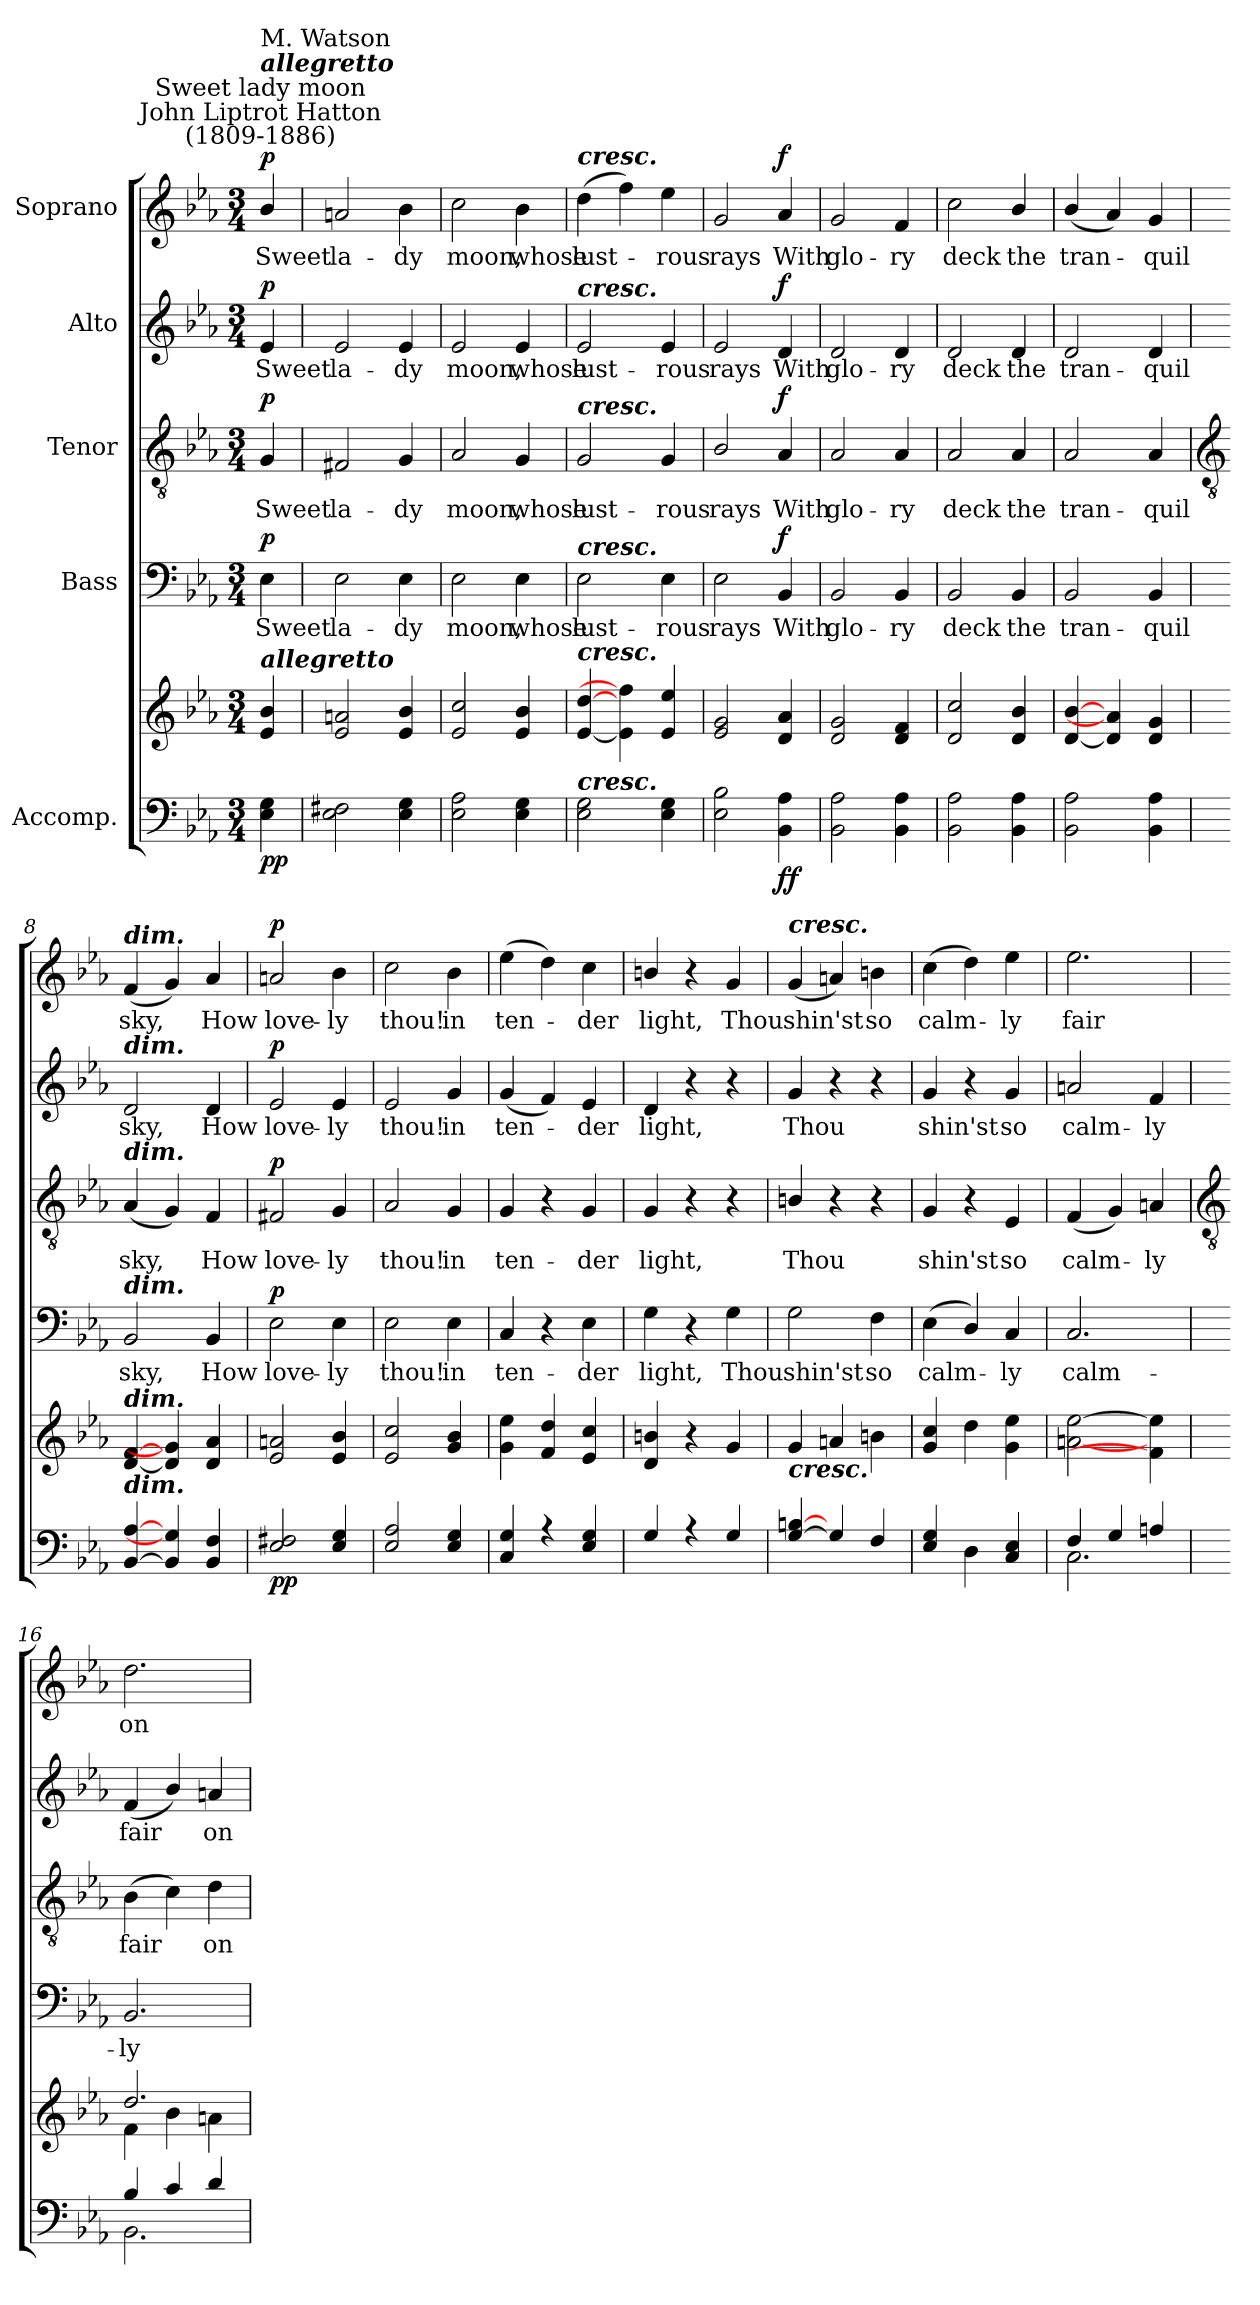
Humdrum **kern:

**kern	**kern	**dynam	**kern	**text	**dynam	**kern	**text	**dynam	**kern	**text	**dynam	**kern	**text	**dynam
*part5	*part5	*part5	*part4	*part4	*part4	*part3	*part3	*part3	*part2	*part2	*part2	*part1	*part1	*part1
*staff6	*staff5	*staff5/6	*staff4	*staff4	*staff4	*staff3	*staff3	*staff3	*staff2	*staff2	*staff2	*staff1	*staff1	*staff1
*I"Accomp.	*	*	*I"Bass	*	*	*I"Tenor	*	*	*I"Alto	*	*	*I"Soprano	*	*
*clefF4	*clefG2	*	*clefF4	*	*	*clefGv2	*	*	*clefG2	*	*	*clefG2	*	*
*k[b-e-a-]	*k[b-e-a-]	*	*k[b-e-a-]	*	*	*k[b-e-a-]	*	*	*k[b-e-a-]	*	*	*k[b-e-a-]	*	*
*E-:	*E-:	*	*E-:	*	*	*E-:	*	*	*E-:	*	*	*E-:	*	*
*M3/4	*M3/4	*	*M3/4	*	*	*M3/4	*	*	*M3/4	*	*	*M3/4	*	*
*MM138	*MM138	*	*MM138	*	*	*MM138	*	*	*MM138	*	*	*MM138	*	*
=	=	=	=	=	=	=	=	=	=	=	=	=	=	=
!	!	!	!	!	!	!	!	!	!	!	!	!LO:TX:a:cj:t=John Liptrot Hatton\n(1809-1886)	!	!
!	!	!	!	!	!	!	!	!	!	!	!	!LO:TX:a:cj:t=Sweet lady moon	!	!
!	!	!	!	!	!	!	!	!	!	!	!	!LO:TX:a:Bi:t=allegretto	!	!
!	!	!	!	!	!	!	!	!	!	!	!	!LO:TX:a:t=M. Watson	!	!
!	!LO:TX:a:Bi:t=allegretto	!	!	!	!	!	!	!	!	!	!	!	!	!
!	!	!LO:DY:b=2	!	!LO:LY:b	!	!	!LO:LY:b	!	!	!LO:LY:b	!	!	!LO:LY:b	!
!	!	!LO:DY:n=1:b	!	!	!LO:DY:b	!	!	!LO:DY:b	!	!	!LO:DY:b	!	!	!LO:DY:b
4E- 4G	4e-/ 4b-/	p p	4E-	Sweet	p	4G	Sweet	p	4e-	Sweet	p	4b-/	Sweet	p
=1	=1	=1	=1	=1	=1	=1	=1	=1	=1	=1	=1	=1	=1	=1
!	!	!	!	!LO:LY:b	!	!	!LO:LY:b	!	!	!LO:LY:b	!	!	!LO:LY:b	!
2E- 2F#X	2e- 2an	.	2E-	la-	.	2F#X	la-	.	2e-	la-	.	2an	la-	.
!	!	!	!	!LO:LY:b	!	!	!LO:LY:b	!	!	!LO:LY:b	!	!	!LO:LY:b	!
4E- 4G	4e- 4b-	.	4E-	-dy	.	4G	-dy	.	4e-	-dy	.	4b-	-dy	.
=2	=2	=2	=2	=2	=2	=2	=2	=2	=2	=2	=2	=2	=2	=2
!	!	!	!	!LO:LY:b	!	!	!LO:LY:b	!	!	!LO:LY:b	!	!	!LO:LY:b	!
2E- 2A-	2e- 2cc	.	2E-	moon,	.	2A-	moon,	.	2e-	moon,	.	2cc	moon,	.
!	!	!	!	!LO:LY:b	!	!	!LO:LY:b	!	!	!LO:LY:b	!	!	!LO:LY:b	!
4E- 4G	4e- 4b-	.	4E-	whose	.	4G	whose	.	4e-	whose	.	4b-	whose	.
=3	=3	=3	=3	=3	=3	=3	=3	=3	=3	=3	=3	=3	=3	=3
!	!	!	!	!	!	!	!	!	!	!	!	!LO:TX:a:Bi:t=cresc.	!	!
!	!	!	!	!	!	!	!	!	!LO:TX:a:Bi:t=cresc.	!	!	!	!	!
!	!	!	!	!	!	!LO:TX:a:Bi:t=cresc.	!	!	!	!	!	!	!	!
!	!	!	!LO:TX:a:Bi:t=cresc.	!	!	!	!	!	!	!	!	!	!	!
!	!LO:TX:a:Bi:t=cresc.	!	!	!	!	!	!	!	!	!	!	!	!	!
!LO:TX:a:Bi:t=cresc.	!	!	!	!	!	!	!	!	!	!	!	!	!	!
!	!	!	!	!LO:LY:b	!	!	!LO:LY:b	!	!	!LO:LY:b	!	!	!LO:LY:b	!
2E- 2G	[4e- [4dd	.	2E-	lust-	.	2G	lust-	.	2e-	lust-	.	(>4dd	lust-	.
.	4e-] 4ff]	.	.	.	.	.	.	.	.	.	.	4ff)	.	.
!	!	!	!	!LO:LY:b	!	!	!LO:LY:b	!	!	!LO:LY:b	!	!	!LO:LY:b	!
4E- 4G	4e- 4ee-	.	4E-	-rous	.	4G	-rous	.	4e-	-rous	.	4ee-	rous	.
=4	=4	=4	=4	=4	=4	=4	=4	=4	=4	=4	=4	=4	=4	=4
!	!	!	!	!LO:LY:b	!	!	!LO:LY:b	!	!	!LO:LY:b	!	!	!LO:LY:b	!
2E- 2B-	2e- 2g	.	2E-	rays	.	2B-/	rays	.	2e-	rays	.	2g	rays	.
!	!	!LO:DY:b=2	!	!LO:LY:b	!	!	!LO:LY:b	!	!	!LO:LY:b	!	!	!LO:LY:b	!
!	!	!LO:DY:n=1:b	!	!	!LO:DY:b	!	!	!LO:DY:b	!	!	!LO:DY:b	!	!	!LO:DY:b
4BB- 4A-	4d 4a-	f f	4BB-	With	f	4A-	With	f	4d	With	f	4a-	With	f
=5	=5	=5	=5	=5	=5	=5	=5	=5	=5	=5	=5	=5	=5	=5
!	!	!	!	!LO:LY:b	!	!	!LO:LY:b	!	!	!LO:LY:b	!	!	!LO:LY:b	!
2BB- 2A-	2d 2g	.	2BB-	glo-	.	2A-	glo-	.	2d	glo-	.	2g	glo-	.
!	!	!	!	!LO:LY:b	!	!	!LO:LY:b	!	!	!LO:LY:b	!	!	!LO:LY:b	!
4BB- 4A-	4d 4f	.	4BB-	-ry	.	4A-	-ry	.	4d	-ry	.	4f	-ry	.
=6	=6	=6	=6	=6	=6	=6	=6	=6	=6	=6	=6	=6	=6	=6
!	!	!	!	!LO:LY:b	!	!	!LO:LY:b	!	!	!LO:LY:b	!	!	!LO:LY:b	!
2BB- 2A-	2d 2cc	.	2BB-	deck	.	2A-	deck	.	2d	deck	.	2cc	deck	.
!	!	!	!	!LO:LY:b	!	!	!LO:LY:b	!	!	!LO:LY:b	!	!	!LO:LY:b	!
4BB- 4A-	4d/ 4b-/	.	4BB-	the	.	4A-	the	.	4d	the	.	4b-/	the	.
=7	=7	=7	=7	=7	=7	=7	=7	=7	=7	=7	=7	=7	=7	=7
!	!	!	!	!LO:LY:b	!	!	!LO:LY:b	!	!	!LO:LY:b	!	!	!LO:LY:b	!
2BB- 2A-	[4d/ [4b-/	.	2BB-	tran-	.	2A-	tran-	.	2d	tran-	.	(<4b-/	tran-	.
.	4d] 4a-]	.	.	.	.	.	.	.	.	.	.	4a-)	.	.
!	!	!	!	!LO:LY:b	!	!	!LO:LY:b	!	!	!LO:LY:b	!	!	!LO:LY:b	!
4BB- 4A-	4d 4g	.	4BB-	-quil	.	4A-	-quil	.	4d	-quil	.	4g	quil	.
!!LO:LB:g=z
=8	=8	=8	=8	=8	=8	=8	=8	=8	=8	=8	=8	=8	=8	=8
*	*	*	*	*	*	*clefGv2	*	*	*	*	*	*	*	*
*^	*	*	*	*	*	*	*	*	*	*	*	*	*	*
!	!	!	!	!	!	!	!	!	!	!	!	!	!LO:TX:a:Bi:t=dim.	!	!
!	!	!	!	!	!	!	!	!	!	!LO:TX:a:Bi:t=dim.	!	!	!	!	!
!	!	!	!	!	!	!	!LO:TX:a:Bi:t=dim.	!	!	!	!	!	!	!	!
!	!	!	!	!LO:TX:a:Bi:t=dim.	!	!	!	!	!	!	!	!	!	!	!
!	!	!LO:TX:a:Bi:t=dim.	!	!	!	!	!	!	!	!	!	!	!	!	!
!LO:TX:a:Bi:t=dim.	!	!	!	!	!	!	!	!	!	!	!	!	!	!	!
!	!LO:N:vis=1	!	!	!	!LO:LY:b	!	!	!LO:LY:b	!	!	!LO:LY:b	!	!	!LO:LY:b	!
[4BB- [4A-	2.ryy	[4d [4f	.	2BB-	sky,	.	(<4A-	sky,	.	2d	sky,	.	(<4f	sky,	.
4BB-] 4G]	.	4d] 4g]	.	.	.	.	4G)	.	.	.	.	.	4g)	.	.
!	!	!	!	!	!LO:LY:b	!	!	!LO:LY:b	!	!	!LO:LY:b	!	!	!LO:LY:b	!
4BB- 4F	.	4d 4a-	.	4BB-	How	.	4F	How	.	4d	How	.	4a-	How	.
=9	=9	=9	=9	=9	=9	=9	=9	=9	=9	=9	=9	=9	=9	=9	=9
!	!LO:N:vis=1	!	!LO:DY:b=2	!	!LO:LY:b	!	!	!LO:LY:b	!	!	!LO:LY:b	!	!	!LO:LY:b	!
!	!	!	!LO:DY:n=1:b	!	!	!LO:DY:b	!	!	!LO:DY:b	!	!	!LO:DY:b	!	!	!LO:DY:b
2E- 2F#X	2.ryy	2e- 2an	p p	2E-	love-	p	2F#X	love-	p	2e-	love-	p	2an	love-	p
!	!	!	!	!	!LO:LY:b	!	!	!LO:LY:b	!	!	!LO:LY:b	!	!	!LO:LY:b	!
4E- 4G	.	4e- 4b-	.	4E-	-ly	.	4G	-ly	.	4e-	-ly	.	4b-	-ly	.
=10	=10	=10	=10	=10	=10	=10	=10	=10	=10	=10	=10	=10	=10	=10	=10
!	!LO:N:vis=1	!	!	!	!LO:LY:b	!	!	!LO:LY:b	!	!	!LO:LY:b	!	!	!LO:LY:b	!
2E- 2A-	2.ryy	2e- 2cc	.	2E-	thou!	.	2A-	thou!	.	2e-	thou!	.	2cc	thou!	.
!	!	!	!	!	!LO:LY:b	!	!	!LO:LY:b	!	!	!LO:LY:b	!	!	!LO:LY:b	!
4E- 4G	.	4g 4b-	.	4E-	in	.	4G	in	.	4g	in	.	4b-	in	.
=11	=11	=11	=11	=11	=11	=11	=11	=11	=11	=11	=11	=11	=11	=11	=11
!	!LO:N:vis=1	!	!	!	!LO:LY:b	!	!	!LO:LY:b	!	!	!LO:LY:b	!	!	!LO:LY:b	!
4C 4G	2.ryy	4g 4ee-	.	4C	ten-	.	4G	ten-	.	(<4g	ten-	.	(>4ee-	ten-	.
4r	.	4f 4dd	.	4r	.	.	4r	.	.	4f)	.	.	4dd)	.	.
!	!	!	!	!	!LO:LY:b	!	!	!LO:LY:b	!	!	!LO:LY:b	!	!	!LO:LY:b	!
4E- 4G	.	4e- 4cc	.	4E-	-der	.	4G	-der	.	4e-	der	.	4cc	der	.
=12	=12	=12	=12	=12	=12	=12	=12	=12	=12	=12	=12	=12	=12	=12	=12
!	!LO:N:vis=1	!	!	!	!LO:LY:b	!	!	!LO:LY:b	!	!	!LO:LY:b	!	!	!LO:LY:b	!
4G	2.ryy	4d/ 4bn/	.	4G	light,	.	4G	light,	.	4d	light,	.	4bn/	light,	.
4r	.	4r	.	4r	.	.	4r	.	.	4r	.	.	4r	.	.
!	!	!	!	!	!LO:LY:b	!	!	!	!	!	!	!	!	!LO:LY:b	!
4G	.	4g	.	4G	Thou	.	4r	.	.	4r	.	.	4g	Thou	.
=13	=13	=13	=13	=13	=13	=13	=13	=13	=13	=13	=13	=13	=13	=13	=13
!	!	!	!	!	!	!	!	!	!	!	!	!	!LO:TX:a:Bi:t=cresc.	!	!
!	!	!LO:TX:b:Bi:t=cresc.	!	!	!	!	!	!	!	!	!	!	!	!	!
!	!LO:N:vis=1	!	!	!	!LO:LY:b	!	!	!LO:LY:b	!	!	!LO:LY:b	!	!	!LO:LY:b	!
[4G [4Bn	2.ryy	4g	.	2G	shin'st	.	4Bn/	Thou	.	4g	Thou	.	(<4g	shin'st	.
4G]	.	4an	.	.	.	.	4r	.	.	4r	.	.	4an)	.	.
!	!	!	!	!	!LO:LY:b	!	!	!	!	!	!	!	!	!LO:LY:b	!
4F	.	4bn	.	4F	so	.	4r	.	.	4r	.	.	4bn	so	.
=14	=14	=14	=14	=14	=14	=14	=14	=14	=14	=14	=14	=14	=14	=14	=14
!	!LO:N:vis=1	!	!	!	!LO:LY:b	!	!	!LO:LY:b	!	!	!LO:LY:b	!	!	!LO:LY:b	!
4E- 4G	2.ryy	4g 4cc	.	(<4E-	calm-	.	4G	shin'st	.	4g	shin'st	.	(>4cc	calm-	.
4D\	.	4dd	.	4D/)	.	.	4r	.	.	4r	.	.	4dd)	.	.
!	!	!	!	!	!LO:LY:b	!	!	!LO:LY:b	!	!	!LO:LY:b	!	!	!LO:LY:b	!
4C 4E-	.	4g 4ee-	.	4C	ly	.	4E-	so	.	4g	so	.	4ee-	ly	.
=15	=15	=15	=15	=15	=15	=15	=15	=15	=15	=15	=15	=15	=15	=15	=15
!	!	!	!	!	!LO:LY:b	!	!	!LO:LY:b	!	!	!LO:LY:b	!	!	!LO:LY:b	!
4F/	2.C\	[2an [2ee-	.	2.C	calm-	.	(<4F	calm-	.	2an	calm-	.	2.ee-	fair	.
4G/	.	.	.	.	.	.	4G)	.	.	.	.	.	.	.	.
!	!	!	!	!	!	!	!	!LO:LY:b	!	!	!LO:LY:b	!	!	!	!
4An/	.	4f] 4ee-]	.	.	.	.	4An	ly	.	4f	-ly	.	.	.	.
!!LO:LB:g=z
=16	=16	=16	=16	=16	=16	=16	=16	=16	=16	=16	=16	=16	=16	=16	=16
*	*	*	*	*	*	*	*clefGv2	*	*	*	*	*	*	*	*
*	*	*^	*	*	*	*	*	*	*	*	*	*	*	*	*
!	!	!	!	!	!	!LO:LY:b	!	!	!LO:LY:b	!	!	!LO:LY:b	!	!	!LO:LY:b	!
4B-/	2.BB-\	2.dd/	4f\	.	2.BB-	-ly	.	(>4B-	fair	.	(<4f	fair	.	2.dd	on	.
4c/	.	.	4b-\	.	.	.	.	4c)	.	.	4b-/)	.	.	.	.	.
!	!	!	!	!	!	!	!	!	!LO:LY:b	!	!	!LO:LY:b	!	!	!	!
4d/	.	.	4an\	.	.	.	.	4d	on	.	4an	on	.	.	.	.
*v	*v	*	*	*	*	*	*	*	*	*	*	*	*	*	*	*
*	*v	*v	*	*	*	*	*	*	*	*	*	*	*	*	*
=	=	=	=	=	=	=	=	=	=	=	=	=	=	=
*-	*-	*-	*-	*-	*-	*-	*-	*-	*-	*-	*-	*-	*-	*-
